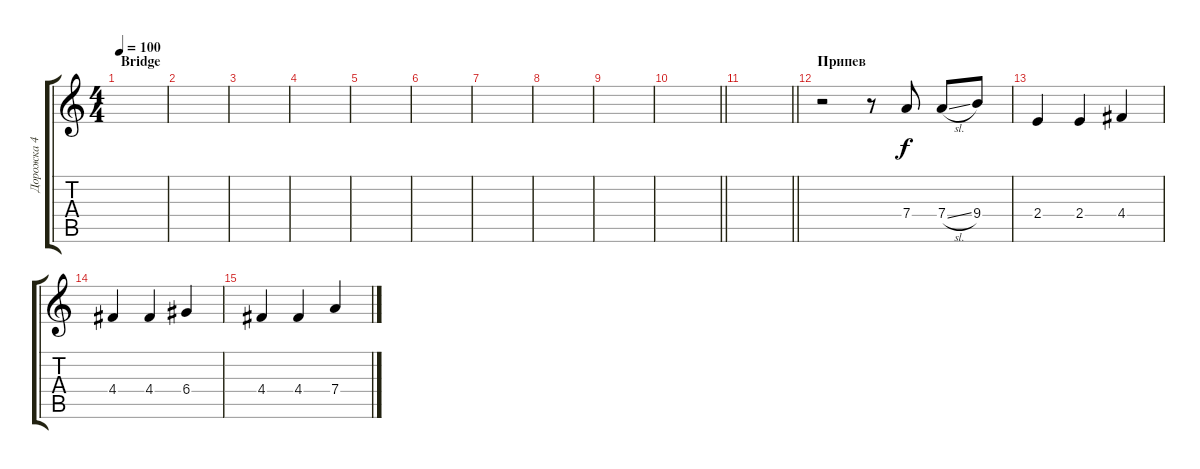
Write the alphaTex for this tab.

\track ("Дорожка 4" "Дорожка 4") {instrument distortionguitar}
\staff {score tabs}
\tuning (E4 B3 G3 D3 A2 E2) {hide}
\ts (4 4)
\section ("" "Bridge")
\tempo 100
\clef g2
\ks c
|
|
|
|
|
|
|
|
|
\barLineRight lightlight
|
\barLineRight lightlight
|
\section ("" "Припев")
r.2 r.8 7.4.8 7.4{sl}.8 9.4.8 |
2.4.4 2.4.4 4.4.4 |
4.4.4 4.4.4 6.4.4 |
4.4.4 4.4.4 7.4.4
